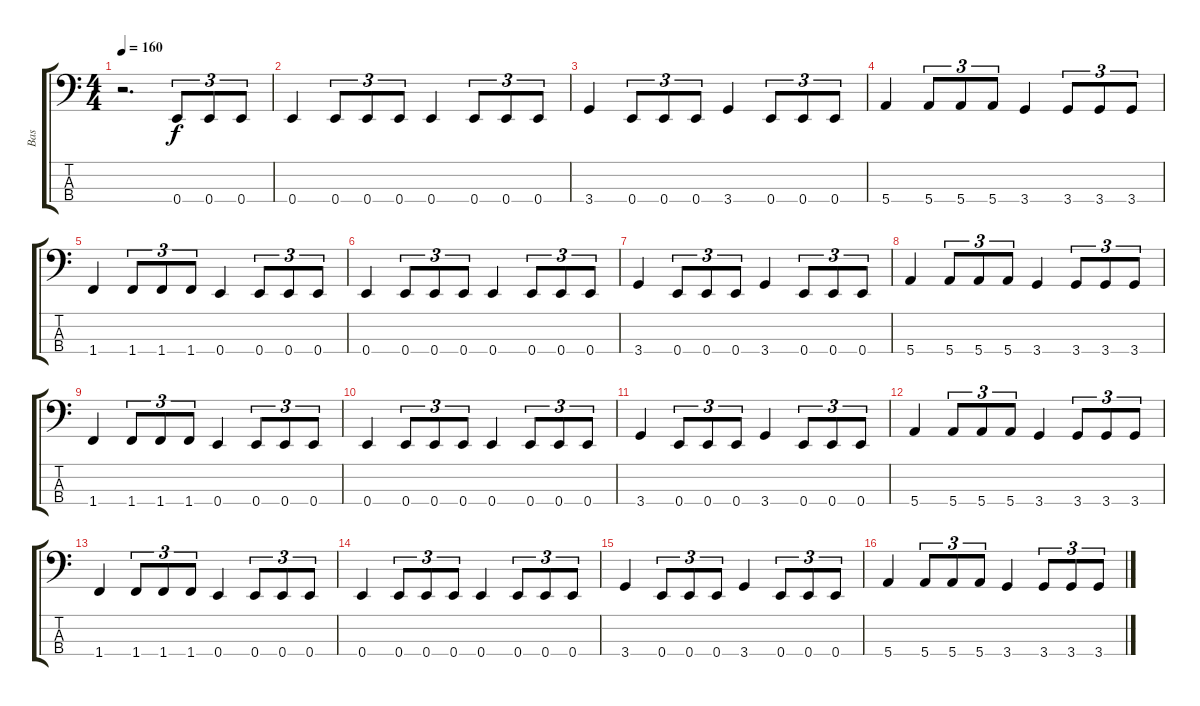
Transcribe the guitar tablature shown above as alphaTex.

\track ("Bas" "Bas") {instrument electricbasspick}
\staff {score tabs}
\tuning (G2 D2 A1 E1) {hide}
\ts (4 4)
\tempo 160
\clef f4
\ks c
r.2{d dy f} 0.4.8{tu (3 2)} 0.4.8{tu (3 2)} 0.4.8{tu (3 2)} |
0.4.4 0.4.8{tu (3 2)} 0.4.8{tu (3 2)} 0.4.8{tu (3 2)} 0.4.4 0.4.8{tu (3 2)} 0.4.8{tu (3 2)} 0.4.8{tu (3 2)} |
3.4.4 0.4.8{tu (3 2)} 0.4.8{tu (3 2)} 0.4.8{tu (3 2)} 3.4.4 0.4.8{tu (3 2)} 0.4.8{tu (3 2)} 0.4.8{tu (3 2)} |
5.4.4 5.4.8{tu (3 2)} 5.4.8{tu (3 2)} 5.4.8{tu (3 2)} 3.4.4 3.4.8{tu (3 2)} 3.4.8{tu (3 2)} 3.4.8{tu (3 2)} |
1.4.4 1.4.8{tu (3 2)} 1.4.8{tu (3 2)} 1.4.8{tu (3 2)} 0.4.4 0.4.8{tu (3 2)} 0.4.8{tu (3 2)} 0.4.8{tu (3 2)} |
0.4.4 0.4.8{tu (3 2)} 0.4.8{tu (3 2)} 0.4.8{tu (3 2)} 0.4.4 0.4.8{tu (3 2)} 0.4.8{tu (3 2)} 0.4.8{tu (3 2)} |
3.4.4 0.4.8{tu (3 2)} 0.4.8{tu (3 2)} 0.4.8{tu (3 2)} 3.4.4 0.4.8{tu (3 2)} 0.4.8{tu (3 2)} 0.4.8{tu (3 2)} |
5.4.4 5.4.8{tu (3 2)} 5.4.8{tu (3 2)} 5.4.8{tu (3 2)} 3.4.4 3.4.8{tu (3 2)} 3.4.8{tu (3 2)} 3.4.8{tu (3 2)} |
1.4.4 1.4.8{tu (3 2)} 1.4.8{tu (3 2)} 1.4.8{tu (3 2)} 0.4.4 0.4.8{tu (3 2)} 0.4.8{tu (3 2)} 0.4.8{tu (3 2)} |
0.4.4 0.4.8{tu (3 2)} 0.4.8{tu (3 2)} 0.4.8{tu (3 2)} 0.4.4 0.4.8{tu (3 2)} 0.4.8{tu (3 2)} 0.4.8{tu (3 2)} |
3.4.4 0.4.8{tu (3 2)} 0.4.8{tu (3 2)} 0.4.8{tu (3 2)} 3.4.4 0.4.8{tu (3 2)} 0.4.8{tu (3 2)} 0.4.8{tu (3 2)} |
5.4.4 5.4.8{tu (3 2)} 5.4.8{tu (3 2)} 5.4.8{tu (3 2)} 3.4.4 3.4.8{tu (3 2)} 3.4.8{tu (3 2)} 3.4.8{tu (3 2)} |
1.4.4 1.4.8{tu (3 2)} 1.4.8{tu (3 2)} 1.4.8{tu (3 2)} 0.4.4 0.4.8{tu (3 2)} 0.4.8{tu (3 2)} 0.4.8{tu (3 2)} |
0.4.4 0.4.8{tu (3 2)} 0.4.8{tu (3 2)} 0.4.8{tu (3 2)} 0.4.4 0.4.8{tu (3 2)} 0.4.8{tu (3 2)} 0.4.8{tu (3 2)} |
3.4.4 0.4.8{tu (3 2)} 0.4.8{tu (3 2)} 0.4.8{tu (3 2)} 3.4.4 0.4.8{tu (3 2)} 0.4.8{tu (3 2)} 0.4.8{tu (3 2)} |
5.4.4 5.4.8{tu (3 2)} 5.4.8{tu (3 2)} 5.4.8{tu (3 2)} 3.4.4 3.4.8{tu (3 2)} 3.4.8{tu (3 2)} 3.4.8{tu (3 2)}
